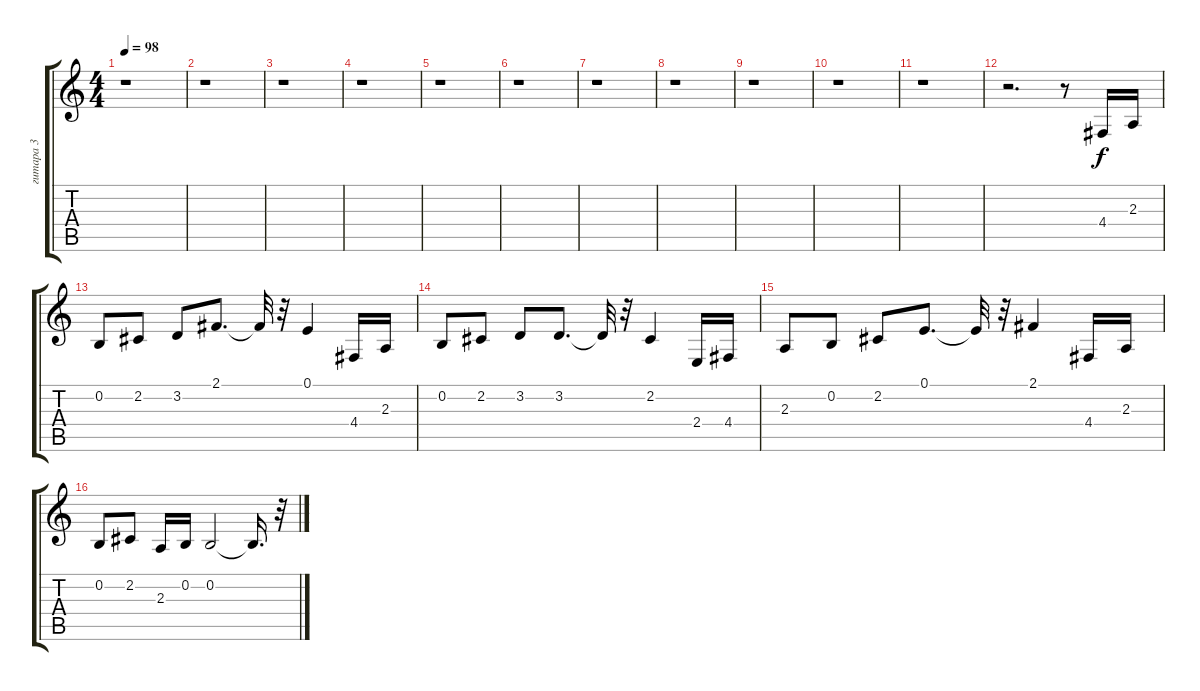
\track ("гитара 3" "гитара 3") {instrument bagpipe}
\staff {score tabs}
\tuning (E4 B3 G3 D3 A2 E2) {hide}
\ts (4 4)
\tempo 98
\clef g2
\ks c
r.1{dy f} |
r.1 |
r.1 |
r.1 |
r.1 |
r.1 |
r.1 |
r.1 |
r.1 |
r.1 |
r.1 |
r.2{d} r.8 4.4.16 2.3.16 |
0.2.8 2.2.8 3.2.8 2.1.8{d} 2.1{t}.32 r.32 0.1.4 4.4.16 2.3.16 |
0.2.8 2.2.8 3.2.8 3.2.8{d} 3.2{t}.32 r.32 2.2.4 2.4.16 4.4.16 |
2.3.8 0.2.8 2.2.8 0.1.8{d} 0.1{t}.32 r.32 2.1.4 4.4.16 2.3.16 |
0.2.8 2.2.8 2.3.16 0.2.16 0.2.2 0.2{t}.16{d} r.32
